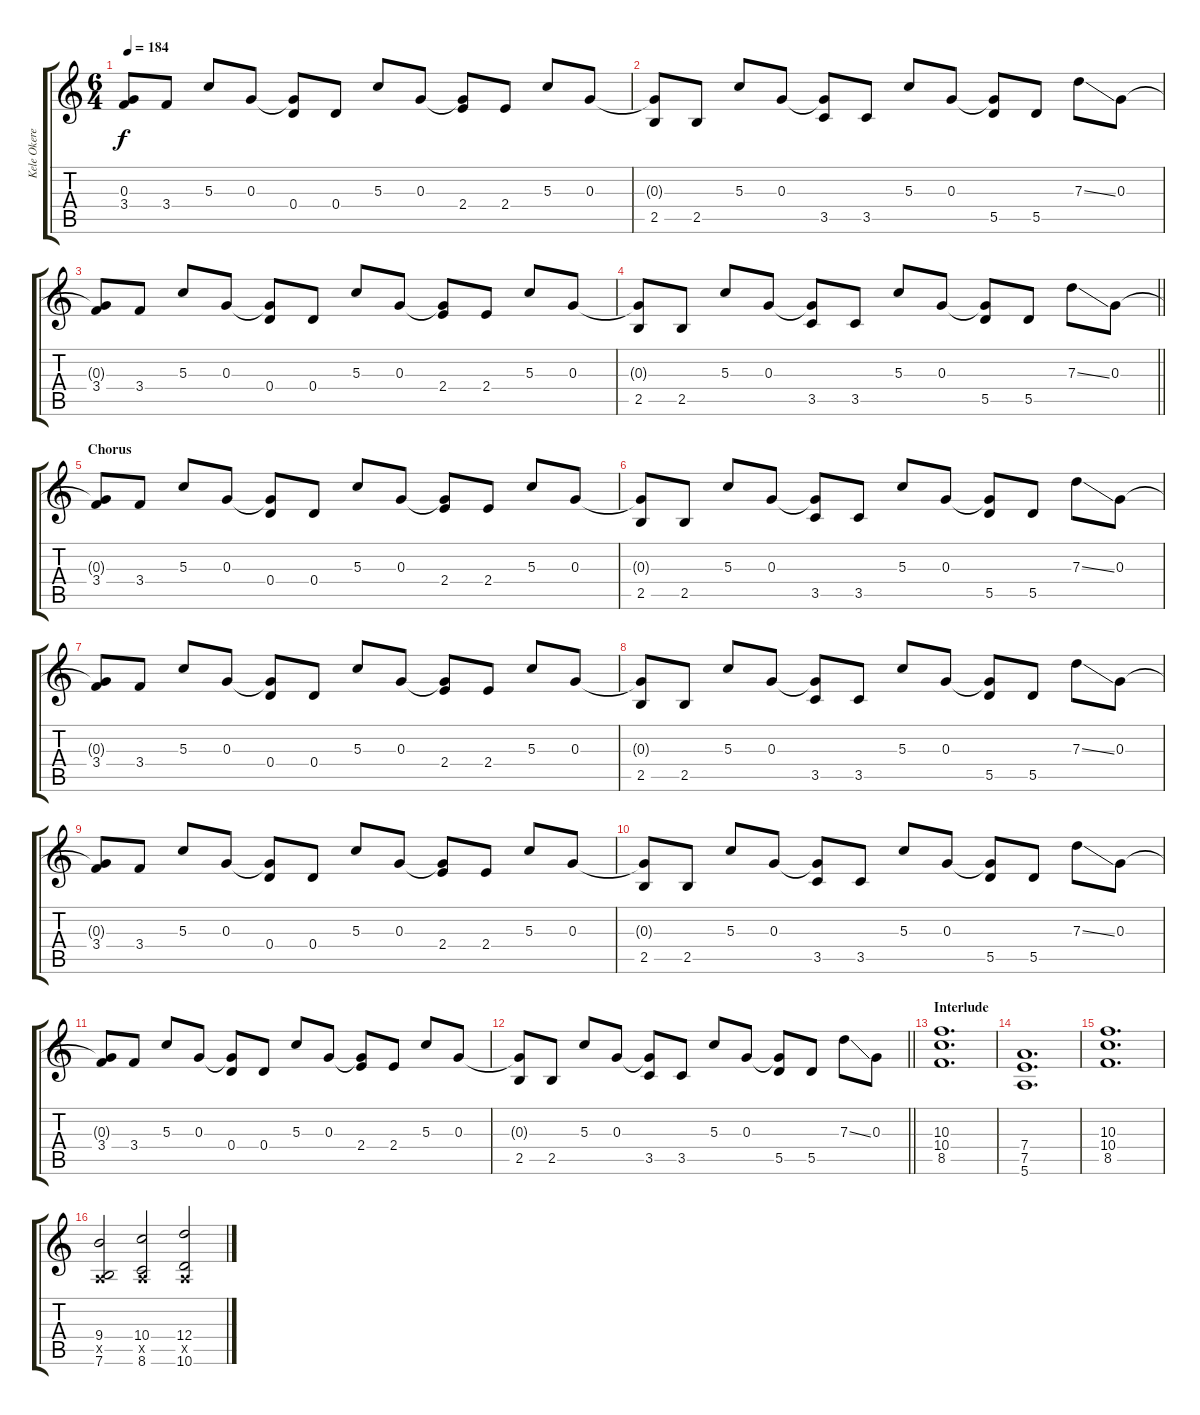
\track ("Kele Okereke" "Kele Okere") {instrument electricguitarclean}
\staff {score tabs}
\tuning (E4 B3 G3 D3 A2 E2) {hide}
\ts (6 4)
\tempo 184
\clef g2
\ks c
(0.3{t} 3.4).8{dy f} 3.4.8 5.3.8 0.3.8 (0.3{t} 0.4).8 0.4.8 5.3.8 0.3.8 (0.3{t} 2.4).8 2.4.8 5.3.8 0.3.8 |
(0.3{t} 2.5).8 2.5.8 5.3.8 0.3.8 (0.3{t} 3.5).8 3.5.8 5.3.8 0.3.8 (0.3{t} 5.5).8 5.5.8 7.3{ss}.8 0.3.8 |
(0.3{t} 3.4).8 3.4.8 5.3.8 0.3.8 (0.3{t} 0.4).8 0.4.8 5.3.8 0.3.8 (0.3{t} 2.4).8 2.4.8 5.3.8 0.3.8 |
\barLineRight lightlight
(0.3{t} 2.5).8 2.5.8 5.3.8 0.3.8 (0.3{t} 3.5).8 3.5.8 5.3.8 0.3.8 (0.3{t} 5.5).8 5.5.8 7.3{ss}.8 0.3.8 |
\section ("" "Chorus")
(0.3{t} 3.4).8 3.4.8 5.3.8 0.3.8 (0.3{t} 0.4).8 0.4.8 5.3.8 0.3.8 (0.3{t} 2.4).8 2.4.8 5.3.8 0.3.8 |
(0.3{t} 2.5).8 2.5.8 5.3.8 0.3.8 (0.3{t} 3.5).8 3.5.8 5.3.8 0.3.8 (0.3{t} 5.5).8 5.5.8 7.3{ss}.8 0.3.8 |
(0.3{t} 3.4).8 3.4.8 5.3.8 0.3.8 (0.3{t} 0.4).8 0.4.8 5.3.8 0.3.8 (0.3{t} 2.4).8 2.4.8 5.3.8 0.3.8 |
(0.3{t} 2.5).8 2.5.8 5.3.8 0.3.8 (0.3{t} 3.5).8 3.5.8 5.3.8 0.3.8 (0.3{t} 5.5).8 5.5.8 7.3{ss}.8 0.3.8 |
(0.3{t} 3.4).8 3.4.8 5.3.8 0.3.8 (0.3{t} 0.4).8 0.4.8 5.3.8 0.3.8 (0.3{t} 2.4).8 2.4.8 5.3.8 0.3.8 |
(0.3{t} 2.5).8 2.5.8 5.3.8 0.3.8 (0.3{t} 3.5).8 3.5.8 5.3.8 0.3.8 (0.3{t} 5.5).8 5.5.8 7.3{ss}.8 0.3.8 |
(0.3{t} 3.4).8 3.4.8 5.3.8 0.3.8 (0.3{t} 0.4).8 0.4.8 5.3.8 0.3.8 (0.3{t} 2.4).8 2.4.8 5.3.8 0.3.8 |
\barLineRight lightlight
(0.3{t} 2.5).8 2.5.8 5.3.8 0.3.8 (0.3{t} 3.5).8 3.5.8 5.3.8 0.3.8 (0.3{t} 5.5).8 5.5.8 7.3{ss}.8 0.3.8 |
\section ("" "Interlude")
(10.3 10.4 8.5).1{d instrument electricguitarclean} |
(7.4 7.5 5.6).1{d} |
(10.3 10.4 8.5).1{d} |
(9.4 0.5{x} 7.6).2 (10.4 0.5{x} 8.6).2 (12.4 0.5{x} 10.6).2
